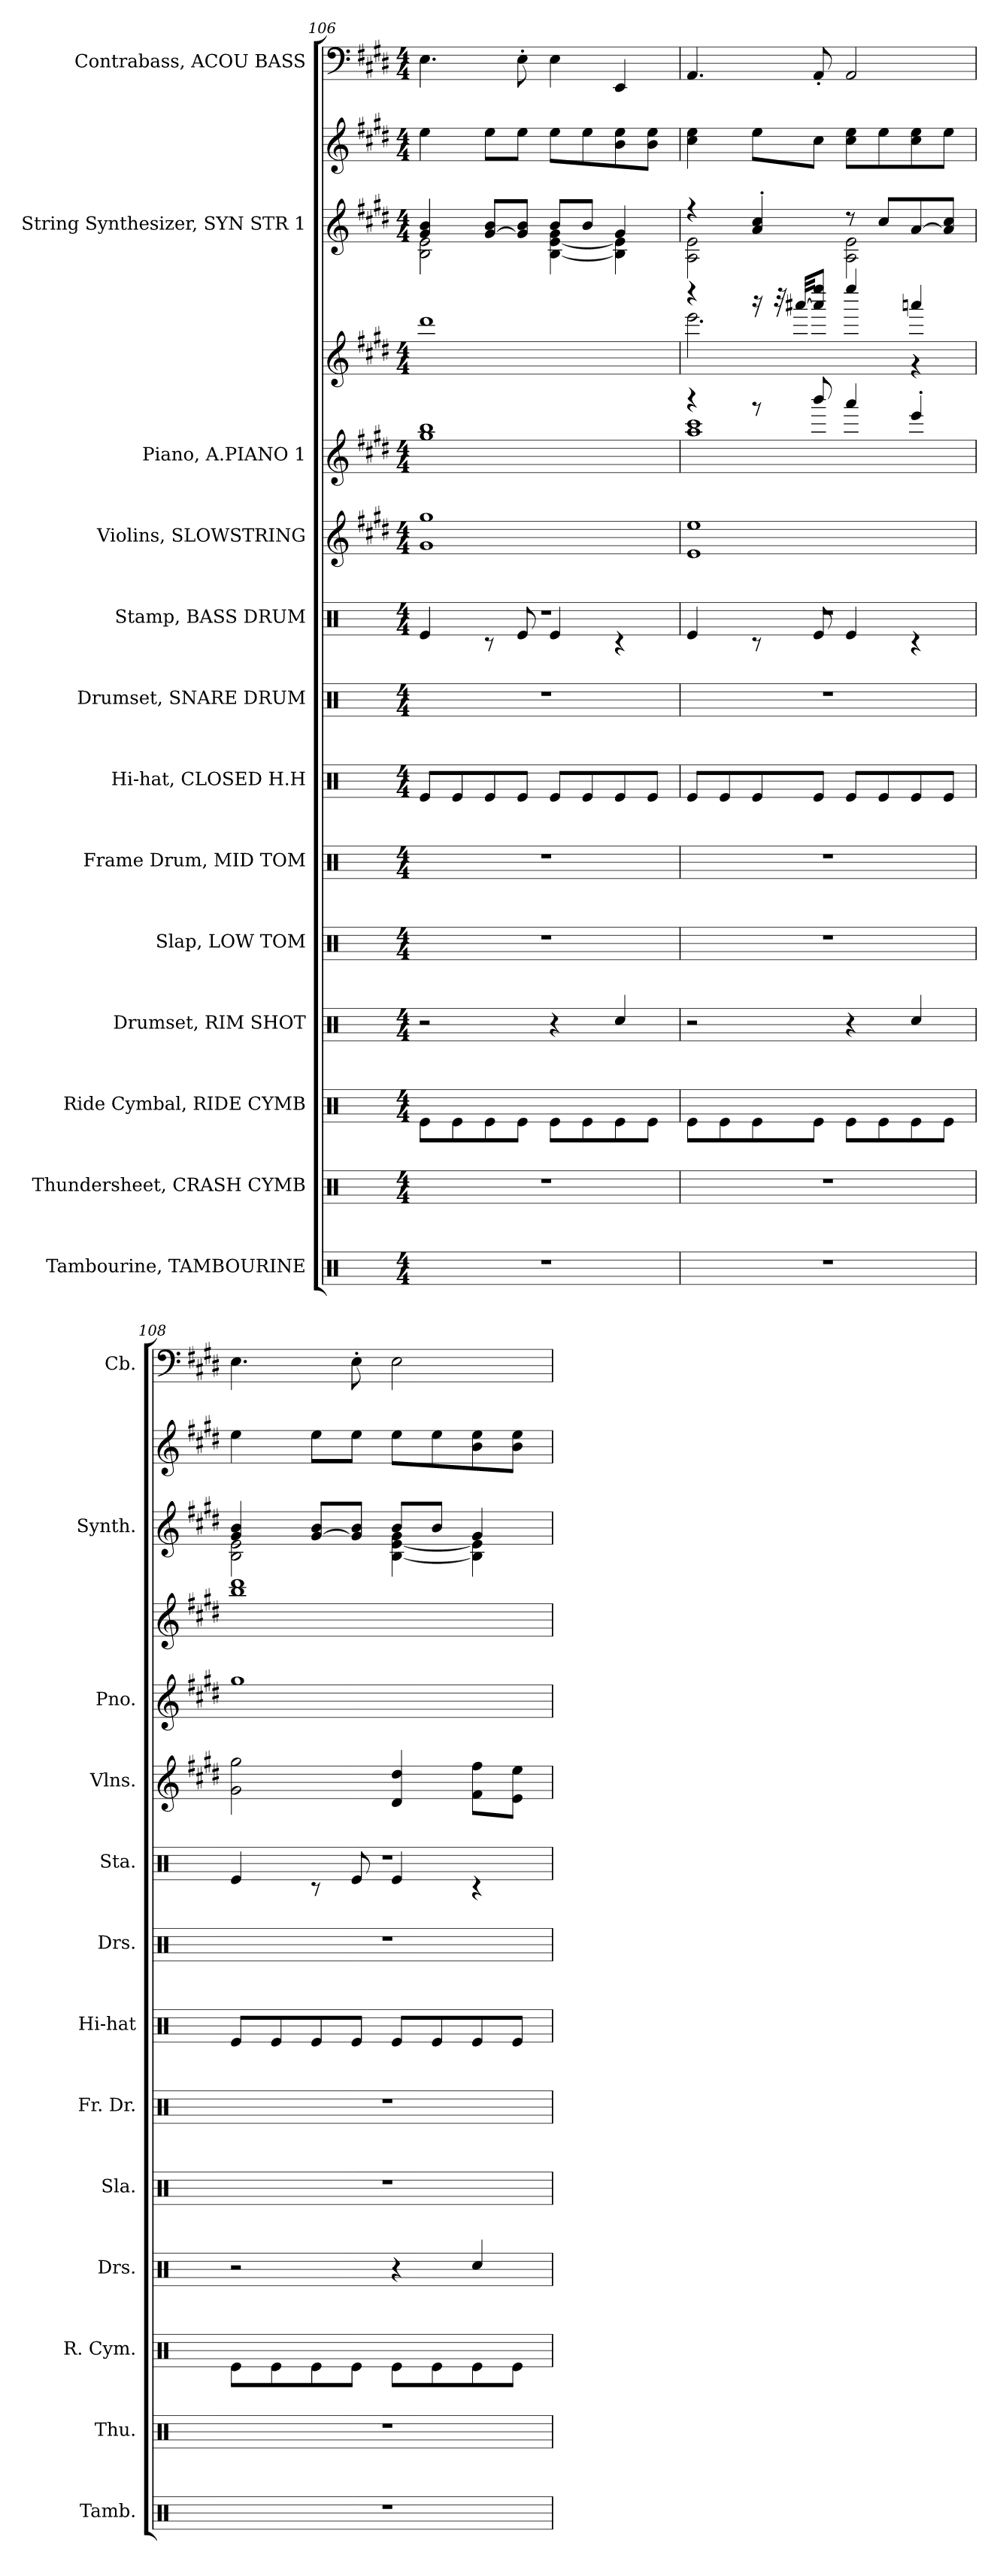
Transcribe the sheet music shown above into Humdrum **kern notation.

**kern	**kern	**kern	**kern	**kern	**kern	**kern	**kern	**kern	**kern	**kern	**kern	**kern	**kern	**kern
*part13	*part12	*part11	*part10	*part9	*part8	*part7	*part6	*part5	*part4	*part3	*part3	*part2	*part2	*part1
*staff15	*staff14	*staff13	*staff12	*staff11	*staff10	*staff9	*staff8	*staff7	*staff6	*staff5	*staff4	*staff3	*staff2	*staff1
*I"Tambourine, TAMBOURINE	*I"Thundersheet, CRASH CYMB	*I"Ride Cymbal, RIDE CYMB	*I"Drumset, RIM SHOT	*I"Slap, LOW TOM	*I"Frame Drum, MID TOM	*I"Hi-hat, CLOSED H.H	*I"Drumset, SNARE DRUM	*I"Stamp, BASS DRUM	*I"Violins, SLOWSTRING	*I"Piano, A.PIANO 1	*	*I"String Synthesizer, SYN STR 1	*	*I"Contrabass, ACOU BASS
*I'Tamb.	*I'Thu.	*I'R. Cym.	*I'Drs.	*I'Sla.	*I'Fr. Dr.	*I'Hi-hat	*I'Drs.	*I'Sta.	*I'Vlns.	*I'Pno.	*	*I'Synth.	*	*I'Cb.
!!LO:PB:g=z
*clefX	*clefX	*clefX	*clefX	*clefX	*clefX	*clefX	*clefX	*clefX	*clefG2	*clefG2	*clefG2	*clefG2	*clefG2	*clefF4
*	*	*	*	*	*	*	*	*	*	*	*	*	*	*ITrd7c12
*k[]	*k[]	*k[]	*k[]	*k[]	*k[]	*k[]	*k[]	*k[]	*k[f#c#g#d#]	*k[f#c#g#d#]	*k[f#c#g#d#]	*k[f#c#g#d#]	*k[f#c#g#d#]	*k[f#c#g#d#]
*M4/4	*M4/4	*M4/4	*M4/4	*M4/4	*M4/4	*M4/4	*M4/4	*M4/4	*M4/4	*M4/4	*M4/4	*M4/4	*M4/4	*M4/4
=106	=106	=106	=106	=106	=106	=106	=106	=106	=106	=106	=106	=106	=106	=106
*	*	*	*	*	*	*	*	*^	*	*	*	*^	*	*
1r	1r	8Re\L	2r	1r	1r	8Re/L	1r	1r	4Re/	1g# 1gg#	1gg# 1bb	1ddd#	4g#/ 4b/	2B\ 2e\	4ee\	4.EE\
.	.	8Re\	.	.	.	8Re/	.	.	.	.	.	.	.	.	.	.
.	.	8Re\	.	.	.	8Re/	.	.	8r	.	.	.	[8g#/ 8b/L	.	8ee\L	.
.	.	8Re\J	.	.	.	8Re/J	.	.	8Re/	.	.	.	8g#/] 8b/J	.	8ee\J	8EE'\
.	.	8Re\L	4r	.	.	8Re/L	.	.	4Re/	.	.	.	8b/L	[4B\ [4e\ 4g#\	8ee\L	4EE\
.	.	8Re\	.	.	.	8Re/	.	.	.	.	.	.	8b/J	.	8ee\	.
.	.	8Re\	4Rcc/	.	.	8Re/	.	.	4r	.	.	.	4g#/	4B\] 4e\]	8b\ 8ee\	4EEE/
.	.	8Re\J	.	.	.	8Re/J	.	.	.	.	.	.	.	.	8b\ 8ee\J	.
=107	=107	=107	=107	=107	=107	=107	=107	=107	=107	=107	=107	=107	=107	=107	=107	=107
*	*	*	*	*	*	*	*	*	*	*	*^	*^	*	*	*	*
1r	1r	8Re\L	2r	1r	1r	8Re/L	1r	1r	4Re/	1e 1ee	4r	1aa 1ccc#	4r	2.eee\	4r	2A\ 2e\	4cc#\ 4ee\	4.AAA/
.	.	8Re\	.	.	.	8Re/	.	.	.	.	.	.	.	.	.	.	.	.
.	.	8Re\	.	.	.	8Re/	.	.	8r	.	8r	.	16r	.	4a/' 4cc#/'	.	8ee\L	.
.	.	.	.	.	.	.	.	.	.	.	.	.	32r	.	.	.	.	.
.	.	.	.	.	.	.	.	.	.	.	.	.	[32aaa#X/KKL	.	.	.	.	.
.	.	8Re\J	.	.	.	8Re/J	.	.	8Re/	.	8bbb/	.	8aaa#/] 8eeee/J	.	.	.	8cc#\J	8AAA'/
.	.	8Re\L	4r	.	.	8Re/L	.	.	4Re/	.	4aaa/	.	4eeee/	.	8r	2A\ 2e\	8cc#\ 8ee\L	2AAA/
.	.	8Re\	.	.	.	8Re/	.	.	.	.	.	.	.	.	8cc#/L	.	8ee\	.
.	.	8Re\	4Rcc/	.	.	8Re/	.	.	4r	.	4eee'/	.	4aaan/	4r	[8a/	.	8cc#\ 8ee\	.
.	.	8Re\J	.	.	.	8Re/J	.	.	.	.	.	.	.	.	8a/] 8cc#/J	.	8ee\J	.
*	*	*	*	*	*	*	*	*	*	*	*v	*v	*	*	*	*	*	*
*	*	*	*	*	*	*	*	*	*	*	*	*v	*v	*	*	*	*
=108	=108	=108	=108	=108	=108	=108	=108	=108	=108	=108	=108	=108	=108	=108	=108	=108
1r	1r	8Re\L	2r	1r	1r	8Re/L	1r	1r	4Re/	2g#\ 2gg#\	1gg#	1bb 1ddd#	4g#/ 4b/	2B\ 2e\	4ee\	4.EE\
.	.	8Re\	.	.	.	8Re/	.	.	.	.	.	.	.	.	.	.
.	.	8Re\	.	.	.	8Re/	.	.	8r	.	.	.	[8g#/ 8b/L	.	8ee\L	.
.	.	8Re\J	.	.	.	8Re/J	.	.	8Re/	.	.	.	8g#/] 8b/J	.	8ee\J	8EE'\
.	.	8Re\L	4r	.	.	8Re/L	.	.	4Re/	4d#/ 4dd#/	.	.	8b/L	[4B\ [4e\ 4g#\	8ee\L	2EE\
.	.	8Re\	.	.	.	8Re/	.	.	.	.	.	.	8b/J	.	8ee\	.
.	.	8Re\	4Rcc/	.	.	8Re/	.	.	4r	8f#\ 8ff#\L	.	.	4g#/	4B\] 4e\]	8b\ 8ee\	.
.	.	8Re\J	.	.	.	8Re/J	.	.	.	8e\ 8ee\J	.	.	.	.	8b\ 8ee\J	.
*	*	*	*	*	*	*	*	*v	*v	*	*	*	*v	*v	*	*
=	=	=	=	=	=	=	=	=	=	=	=	=	=	=
*-	*-	*-	*-	*-	*-	*-	*-	*-	*-	*-	*-	*-	*-	*-
